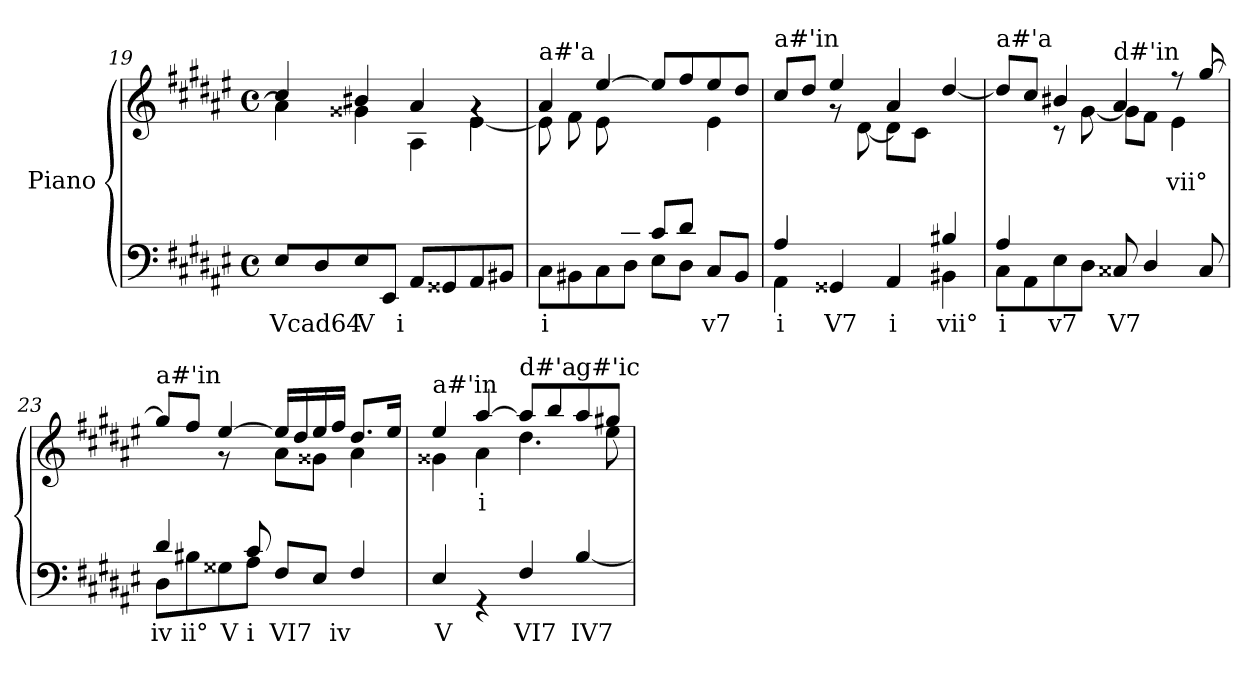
**kern	**text	**kern	**text
*part1	*part1	*part1	*part1
*staff2	*staff2	*staff1	*staff1
*I"Piano	*	*	*
*clefF4	*	*clefG2	*
*k[f#c#g#d#a#e#]	*	*k[f#c#g#d#a#e#]	*
*M4/4	*	*M4/4	*
*met(c)	*	*met(c)	*
=19	=19	=19	=19
*^	*	*	*
!	!	!	!LO:TX:a:t=a#'in	!
!	!	!LO:LY:b	!	!
*	*	*	*^	*
1ryy	8E#i/L	Vcad64	4cc#j/	4a#Z\]	.
.	8D#i/	.	.	.	.
!	!	!LO:LY:b	!	!	!
.	8E#i/	V	4b#Xj/	4g##XZ\	.
.	8EE#i/J	.	.	.	.
!	!	!LO:LY:b	!	!	!
.	8AA#i/L	i	4a#j/	4A#Z\	.
.	8GG##Xi/	.	.	.	.
.	8AA#i/	.	4rg	[4e#Z\	.
.	8BB#Xi/J	.	.	.	.
=20	=20	=20	=20	=20	=20
*	*^	*	*	*	*
!	!	!	!	!LO:TX:a:t=a#'a	!	!
!	!	!	!LO:LY:b	!	!	!
4.ryy	1ryy	8C#i\L	i	4a#j/	8e#Z\L]	.
.	.	8BB#Xi\	.	.	8f#Z\	.
.	.	8C#i\	.	[4ee#j/	8e#Z\	.
8d#Z/J	.	8D#i\J	.	.	4.ryy	.
8c#Z/L	.	8E#i\L	.	8ee#j/L]	.	.
8d#Z/J	.	8D#i\J	.	8ff#j/	.	.
!	!	!	!LO:LY:b	!	!	!
4ryy	.	8C#i/L	v7	8ee#j/	4e#Z\	.
.	.	8BB#i/J	.	8dd#j/J	.	.
!!LO:LB:g=z	!!
=21	=21	=21	=21	=21	=21	=21
!	!	!	!	!LO:TX:a:t=a#'in	!	!
!	!	!	!LO:LY:b	!	!	!
4A#Z/	1ryy	4AA#i\	i	8cc#j/L	4ryy	.
.	.	.	.	8dd#j/J	.	.
!	!	!	!LO:LY:b	!	!	!
2ryy	.	4GG##Xi/	V7	4ee#j/	8rg	.
.	.	.	.	.	[8d#Z\	.
!	!	!	!LO:LY:b	!	!	!
.	.	4AA#i/	i	4a#j/	8d#Z\L]	.
.	.	.	.	.	8c#Z\J	.
!	!	!	!LO:LY:b	!	!	!
4B#XZ/	.	4BB#Xi\	vii°	[4dd#j/	4ryy	.
=22	=22	=22	=22	=22	=22	=22
!	!	!	!	!LO:TX:a:t=a#'a	!	!
!	!	!	!LO:LY:b	!	!	!
4A#Z/	1ryy	8C#i\L	i	8dd#j/L]	4ryy	.
.	.	8AA#i\	.	8cc#j/J	.	.
!	!	!	!LO:LY:b	!	!	!
2.ryy	.	8E#i\	v7	4b#Xj/	8r	.
.	.	8D#i\J	.	.	[8g#Z\	.
!	!	!	!	!LO:TX:a:t=d#'in	!	!
!	!	!	!LO:LY:b	!	!	!
.	.	8C##Xi/	V7	4a#j/	8g#Z\L]	.
.	.	4D#i/	.	.	8f#Z\J	.
!	!	!	!	!	!	!LO:LY:b
.	.	.	.	8r	4e#Z\	vii°
.	.	8C##i/	.	[8gg#j/	.	.
=23	=23	=23	=23	=23	=23	=23
!	!	!	!	!LO:TX:a:t=a#'in	!	!
!	!	!	!LO:LY:b	!	!	!
4d#Z/	1ryy	8D#i\L	iv	8gg#j/L]	4ryy	.
!	!	!	!LO:LY:b	!	!	!
.	.	8B#Xi\	ii°	8ff#j/J	.	.
!	!	!	!LO:LY:b	!	!	!
8ryy	.	8G##Xi\	V	[4ee#j/	8rg	.
!	!	!	!LO:LY:b	!	!	!
8c#Z/	.	8A#i\J	i	.	8ryy	.
!	!	!	!LO:LY:b	!	!	!
2ryy	.	8F#i/L	VI7	16ee#j/LL]	8a#Z\L	.
.	.	.	.	16dd#j/	.	.
.	.	8E#i/J	.	16ee#j/	8g##XZ\J	.
.	.	.	.	16ff#j/JJ	.	.
!	!	!	!LO:LY:b	!	!	!
.	.	4F#i/	iv	8.dd#j/L	4a#Z\	.
.	.	.	.	16ee#j/Jk	.	.
*	*v	*v	*	*	*	*
=24	=24	=24	=24	=24	=24
!	!	!	!LO:TX:a:t=a#'in	!	!
!	!	!LO:LY:b	!	!	!
1ryy	4E#i/	V	4ee#j/	4g##XZ\	.
!	!	!	!	!	!LO:LY:b
.	4r	.	[4aa#j/	4a#Z\	i
!	!	!	!LO:TX:a:t=d#'a	!	!
!	!	!LO:LY:b	!	!	!
.	4F#i/	VI7	8aa#j/L]	4.dd#Z\	.
.	.	.	8bbj/	.	.
!	!	!	!LO:TX:a:t=g#'ic	!	!
!	!	!LO:LY:b	!	!	!
.	[4Bi/	IV7	8aa#j/	.	.
.	.	.	8gg#Xj/J	8ee#Z\	.
*v	*v	*	*	*	*
*	*	*v	*v	*
=	=	=	=
*-	*-	*-	*-
